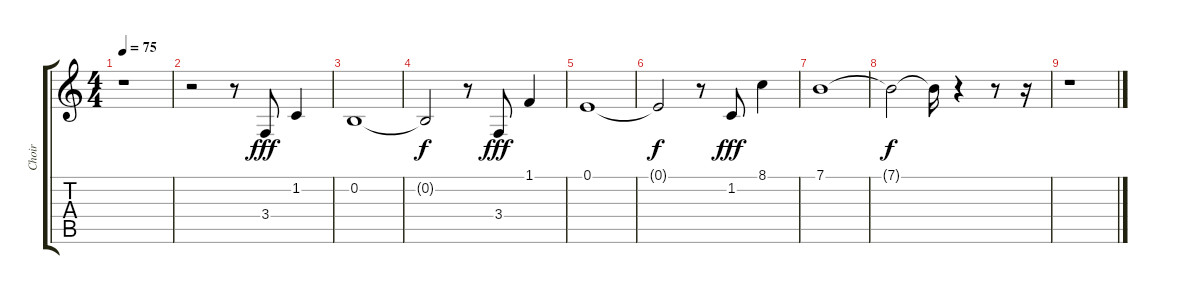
\track ("Choir" "Choir") {instrument choiraahs}
\staff {score tabs}
\tuning (E4 B3 G3 D3 A2 E2) {hide}
\ts (4 4)
\tempo 75
\clef g2
\ks c
r.1{dy f} |
r.2 r.8 3.4.8{dy fff} 1.2.4 |
0.2.1 |
0.2{t}.2{dy f} r.8 3.4.8{dy fff} 1.1.4 |
0.1.1 |
0.1{t}.2{dy f} r.8 1.2.8{dy fff} 8.1.4 |
7.1.1 |
7.1{t}.2{dy f} 7.1{t}.16 r.4 r.8 r.16 |
r.1
